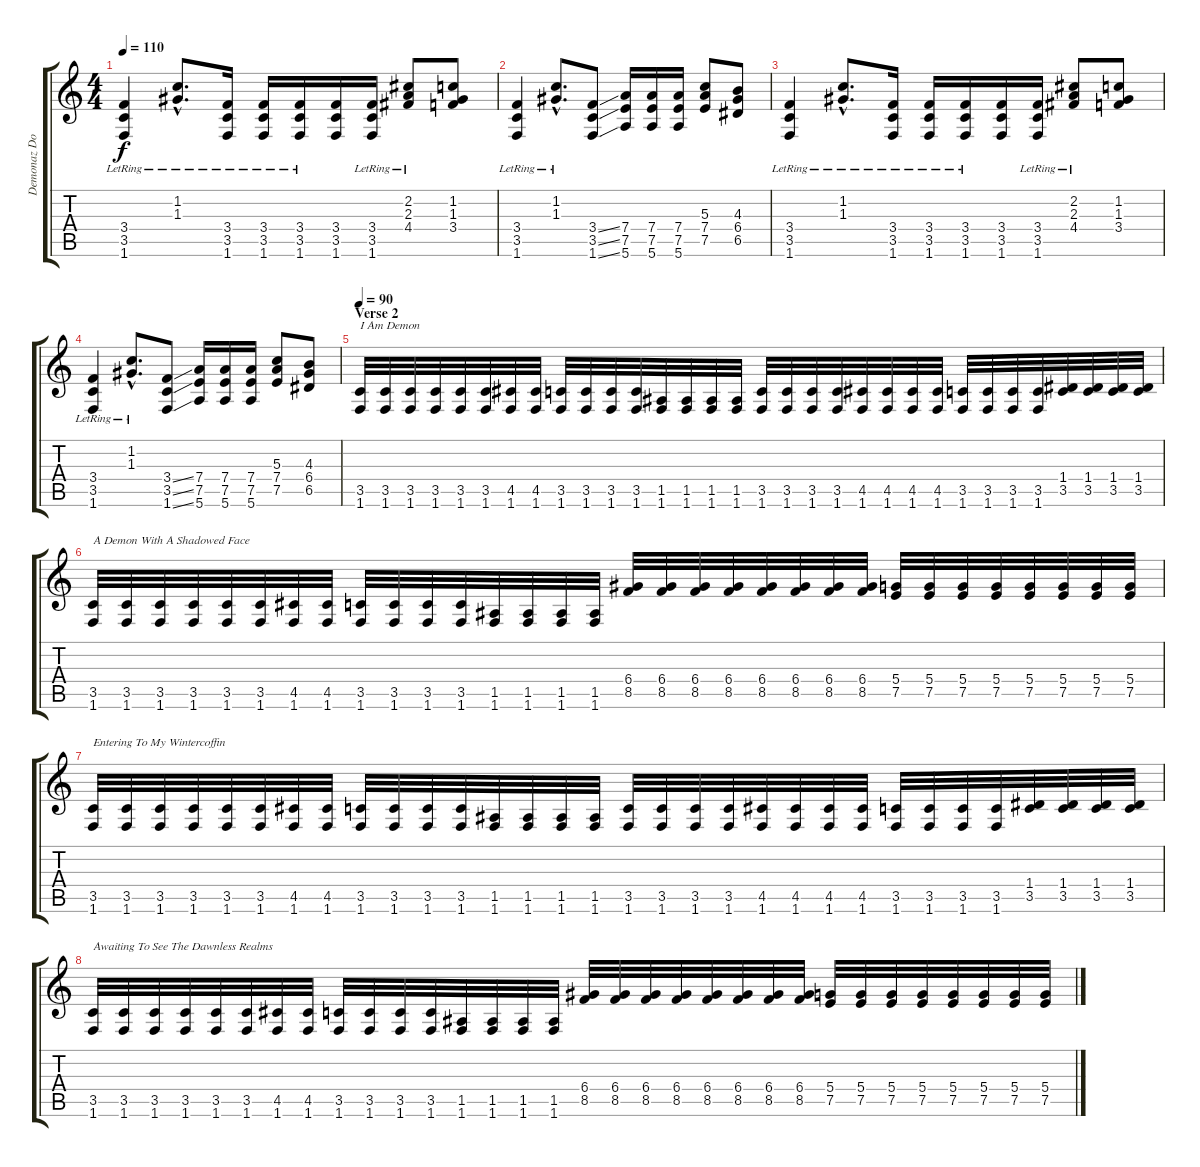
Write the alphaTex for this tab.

\track ("Demonaz Doom Occulta" "Demonaz Do") {instrument distortionguitar}
\staff {score tabs}
\tuning (E4 B3 G3 D3 A2 E2) {hide}
\ts (4 4)
\tempo 110
\clef g2
\ks c
(3.4{lr} 3.5{lr} 1.6{lr}).4{dy f} (1.2{hac lr} 1.3{hac lr}).8{d} (3.4{lr} 3.5{lr} 1.6{lr}).16 (3.4{lr} 3.5{lr} 1.6{lr}).16 (3.4{lr} 3.5{lr} 1.6{lr}).16 (3.4 3.5 1.6).16 (3.4{lr} 3.5{lr} 1.6{lr}).16 (2.2{lr} 2.3{lr} 4.4).8 (1.2 1.3 3.4).8 |
(3.4{lr} 3.5{lr} 1.6{lr}).4 (1.2{hac lr} 1.3{hac lr}).8{d} (3.4{ss} 3.5{ss} 1.6{ss}).8 (7.4 7.5 5.6).16 (7.4 7.5 5.6).16 (7.4 7.5 5.6).16 (5.3 7.4 7.5).8 (4.3 6.4 6.5).8 |
(3.4{lr} 3.5{lr} 1.6{lr}).4 (1.2{hac lr} 1.3{hac lr}).8{d} (3.4{lr} 3.5{lr} 1.6{lr}).16 (3.4{lr} 3.5{lr} 1.6{lr}).16 (3.4{lr} 3.5{lr} 1.6{lr}).16 (3.4 3.5 1.6).16 (3.4{lr} 3.5{lr} 1.6{lr}).16 (2.2{lr} 2.3{lr} 4.4).8 (1.2 1.3 3.4).8 |
(3.4{lr} 3.5{lr} 1.6{lr}).4 (1.2{hac lr} 1.3{hac lr}).8{d} (3.4{ss} 3.5{ss} 1.6{ss}).8 (7.4 7.5 5.6).16 (7.4 7.5 5.6).16 (7.4 7.5 5.6).16 (5.3 7.4 7.5).8 (4.3 6.4 6.5).8 |
\section ("" "Verse 2")
\tempo 90
(3.5 1.6).32{txt "I Am Demon"} (3.5 1.6).32 (3.5 1.6).32 (3.5 1.6).32 (3.5 1.6).32 (3.5 1.6).32 (4.5 1.6).32 (4.5 1.6).32 (3.5 1.6).32 (3.5 1.6).32 (3.5 1.6).32 (3.5 1.6).32 (1.5 1.6).32 (1.5 1.6).32 (1.5 1.6).32 (1.5 1.6).32 (3.5 1.6).32 (3.5 1.6).32 (3.5 1.6).32 (3.5 1.6).32 (4.5 1.6).32 (4.5 1.6).32 (4.5 1.6).32 (4.5 1.6).32 (3.5 1.6).32 (3.5 1.6).32 (3.5 1.6).32 (3.5 1.6).32 (1.4 3.5).32 (1.4 3.5).32 (1.4 3.5).32 (1.4 3.5).32 |
(3.5 1.6).32{txt "A Demon With A Shadowed Face"} (3.5 1.6).32 (3.5 1.6).32 (3.5 1.6).32 (3.5 1.6).32 (3.5 1.6).32 (4.5 1.6).32 (4.5 1.6).32 (3.5 1.6).32 (3.5 1.6).32 (3.5 1.6).32 (3.5 1.6).32 (1.5 1.6).32 (1.5 1.6).32 (1.5 1.6).32 (1.5 1.6).32 (6.4 8.5).32 (6.4 8.5).32 (6.4 8.5).32 (6.4 8.5).32 (6.4 8.5).32 (6.4 8.5).32 (6.4 8.5).32 (6.4 8.5).32 (5.4 7.5).32 (5.4 7.5).32 (5.4 7.5).32 (5.4 7.5).32 (5.4 7.5).32 (5.4 7.5).32 (5.4 7.5).32 (5.4 7.5).32 |
(3.5 1.6).32{txt "Entering To My Wintercoffin"} (3.5 1.6).32 (3.5 1.6).32 (3.5 1.6).32 (3.5 1.6).32 (3.5 1.6).32 (4.5 1.6).32 (4.5 1.6).32 (3.5 1.6).32 (3.5 1.6).32 (3.5 1.6).32 (3.5 1.6).32 (1.5 1.6).32 (1.5 1.6).32 (1.5 1.6).32 (1.5 1.6).32 (3.5 1.6).32 (3.5 1.6).32 (3.5 1.6).32 (3.5 1.6).32 (4.5 1.6).32 (4.5 1.6).32 (4.5 1.6).32 (4.5 1.6).32 (3.5 1.6).32 (3.5 1.6).32 (3.5 1.6).32 (3.5 1.6).32 (1.4 3.5).32 (1.4 3.5).32 (1.4 3.5).32 (1.4 3.5).32 |
(3.5 1.6).32{txt "Awaiting To See The Dawnless Realms"} (3.5 1.6).32 (3.5 1.6).32 (3.5 1.6).32 (3.5 1.6).32 (3.5 1.6).32 (4.5 1.6).32 (4.5 1.6).32 (3.5 1.6).32 (3.5 1.6).32 (3.5 1.6).32 (3.5 1.6).32 (1.5 1.6).32 (1.5 1.6).32 (1.5 1.6).32 (1.5 1.6).32 (6.4 8.5).32 (6.4 8.5).32 (6.4 8.5).32 (6.4 8.5).32 (6.4 8.5).32 (6.4 8.5).32 (6.4 8.5).32 (6.4 8.5).32 (5.4 7.5).32 (5.4 7.5).32 (5.4 7.5).32 (5.4 7.5).32 (5.4 7.5).32 (5.4 7.5).32 (5.4 7.5).32 (5.4 7.5).32
